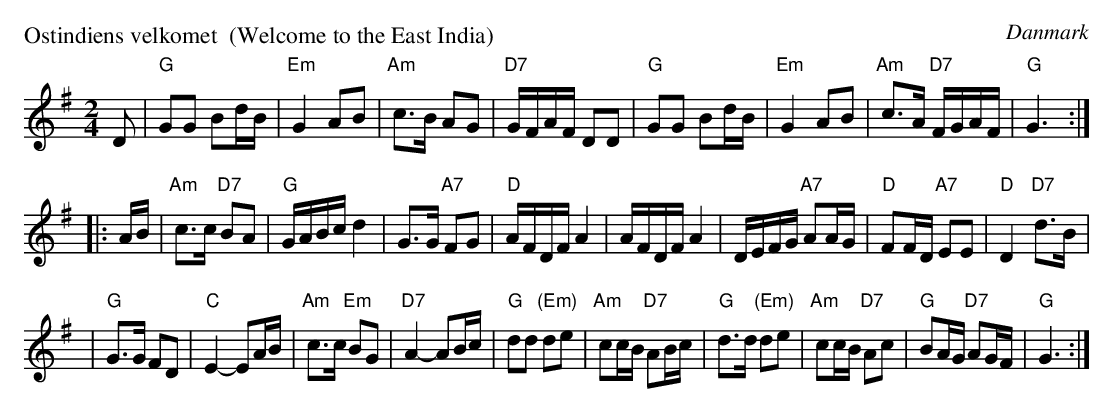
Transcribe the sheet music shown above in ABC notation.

X:1
P: Ostindiens velkomet  (Welcome to the East India)
O: Danmark
M: 2/4
L: 1/16
K: G
D2 \
| "G"G2G2 B2dB | "Em"G4 A2B2 | "Am"c3B A2G2 | "D7"GFAF D2D2 \
| "G"G2G2 B2dB | "Em"G4 A2B2 | "Am"c3A "D7"FGAF | "G"G6 :|
|: AB \
| "Am"c3c "D7"B2A2 | "G"GABc d4 | G3G "A7"F2G2 | "D"AFDF A4 \
| AFDF A4 | DEFG "A7"A2AG | "D"F2FD "A7"E2E2 | "D"D4 "D7"d3B |
| "G"G3G F2D2 | "C"E4- E2AB | "Am"c3c "Em"B2G2 | "D7"A4- A2Bc | "G"d2d2 "(Em)"d2e2 \
| "Am"c2cB "D7"A2Bc | "G"d3d "(Em)"d2e2 | "Am"c2cB "D7"A2c2 \
| "G"B2AG "D7"A2GF | "G"G6 :|

"Alternate endings"[|]y8y4[|] \
|| "G"BAG2 "D7"AGF2 | "G"G6 :| \
|| "G"(3B2A2G2 "D7"(3A2G2F2 | "G"G6 |] \
|| "G"B2AG "D7"A2z2 | F4 "C"G2G2 | "G"G6 |]
